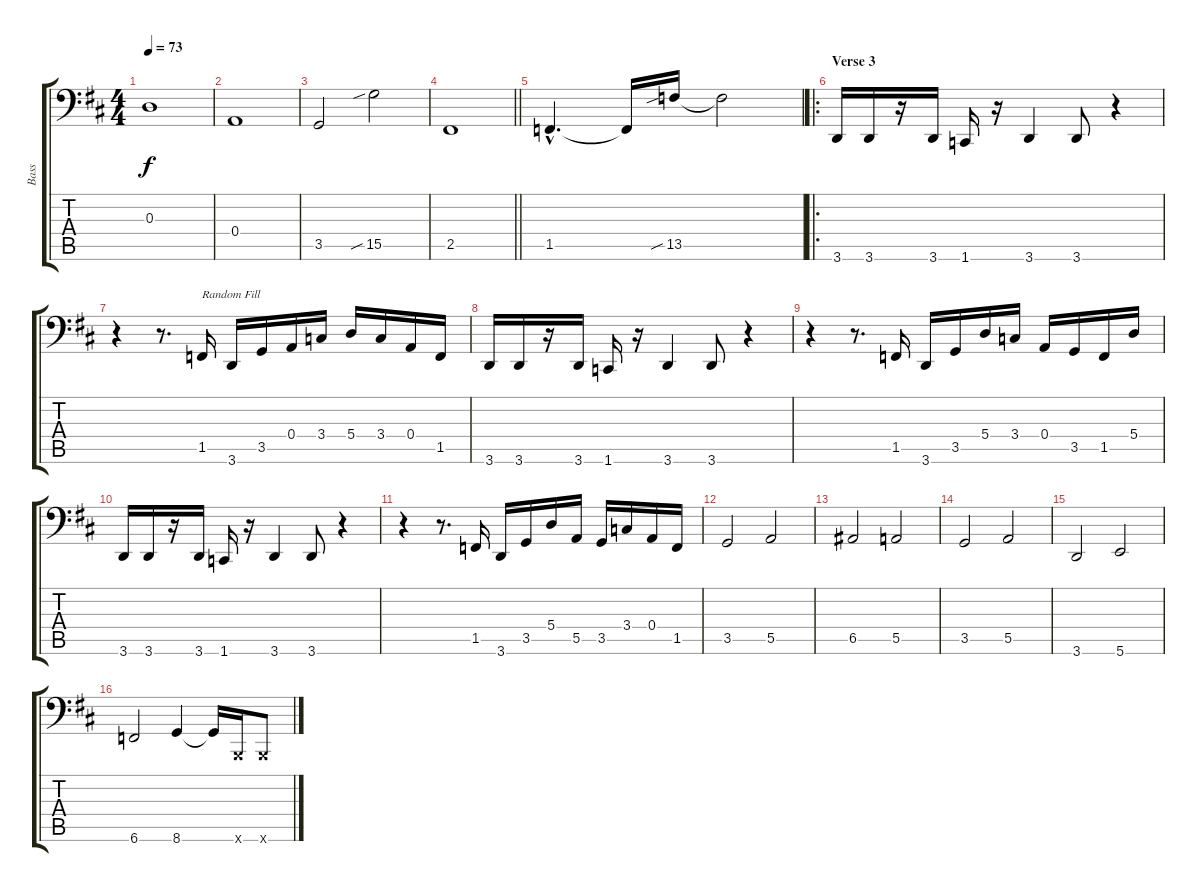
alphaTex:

\track ("Bass" "Bass") {instrument electricbassfinger}
\staff {score tabs}
\tuning (C3 G2 D2 A1 E1 B0) {hide}
\ts (4 4)
\tempo 73
\clef f4
\ks d
0.3.1{dy f} |
0.4.1{volume 16} |
3.5.2 15.5{sib}.2 |
\barLineRight lightlight
2.5.1 |
1.5{hac}.4{d} 1.5{t}.16 13.5{sib}.16 13.5{t}.2 |
\ro
\section ("" "Verse 3")
3.6.16{volume 16} 3.6.16 r.16 3.6.16 1.6.16 r.16 3.6.4 3.6.8 r.4 |
r.4 r.8{d} 1.5.16{txt "Random Fill"} 3.6.16 3.5.16 0.4.16 3.4.16 5.4.16 3.4.16 0.4.16 1.5.16 |
3.6.16 3.6.16 r.16 3.6.16 1.6.16 r.16 3.6.4 3.6.8 r.4 |
r.4 r.8{d} 1.5.16 3.6.16 3.5.16 5.4.16 3.4.16 0.4.16 3.5.16 1.5.16 5.4.16 |
3.6.16 3.6.16 r.16 3.6.16 1.6.16 r.16 3.6.4 3.6.8 r.4 |
r.4 r.8{d} 1.5.16 3.6.16 3.5.16 5.4.16 5.5.16 3.5.16 3.4.16 0.4.16 1.5.16 |
3.5.2 5.5.2 |
6.5.2 5.5.2 |
3.5.2 5.5.2 |
3.6.2 5.6.2 |
6.6.2 8.6.4 8.6{t}.16 0.6{x}.16 0.6{x}.8
